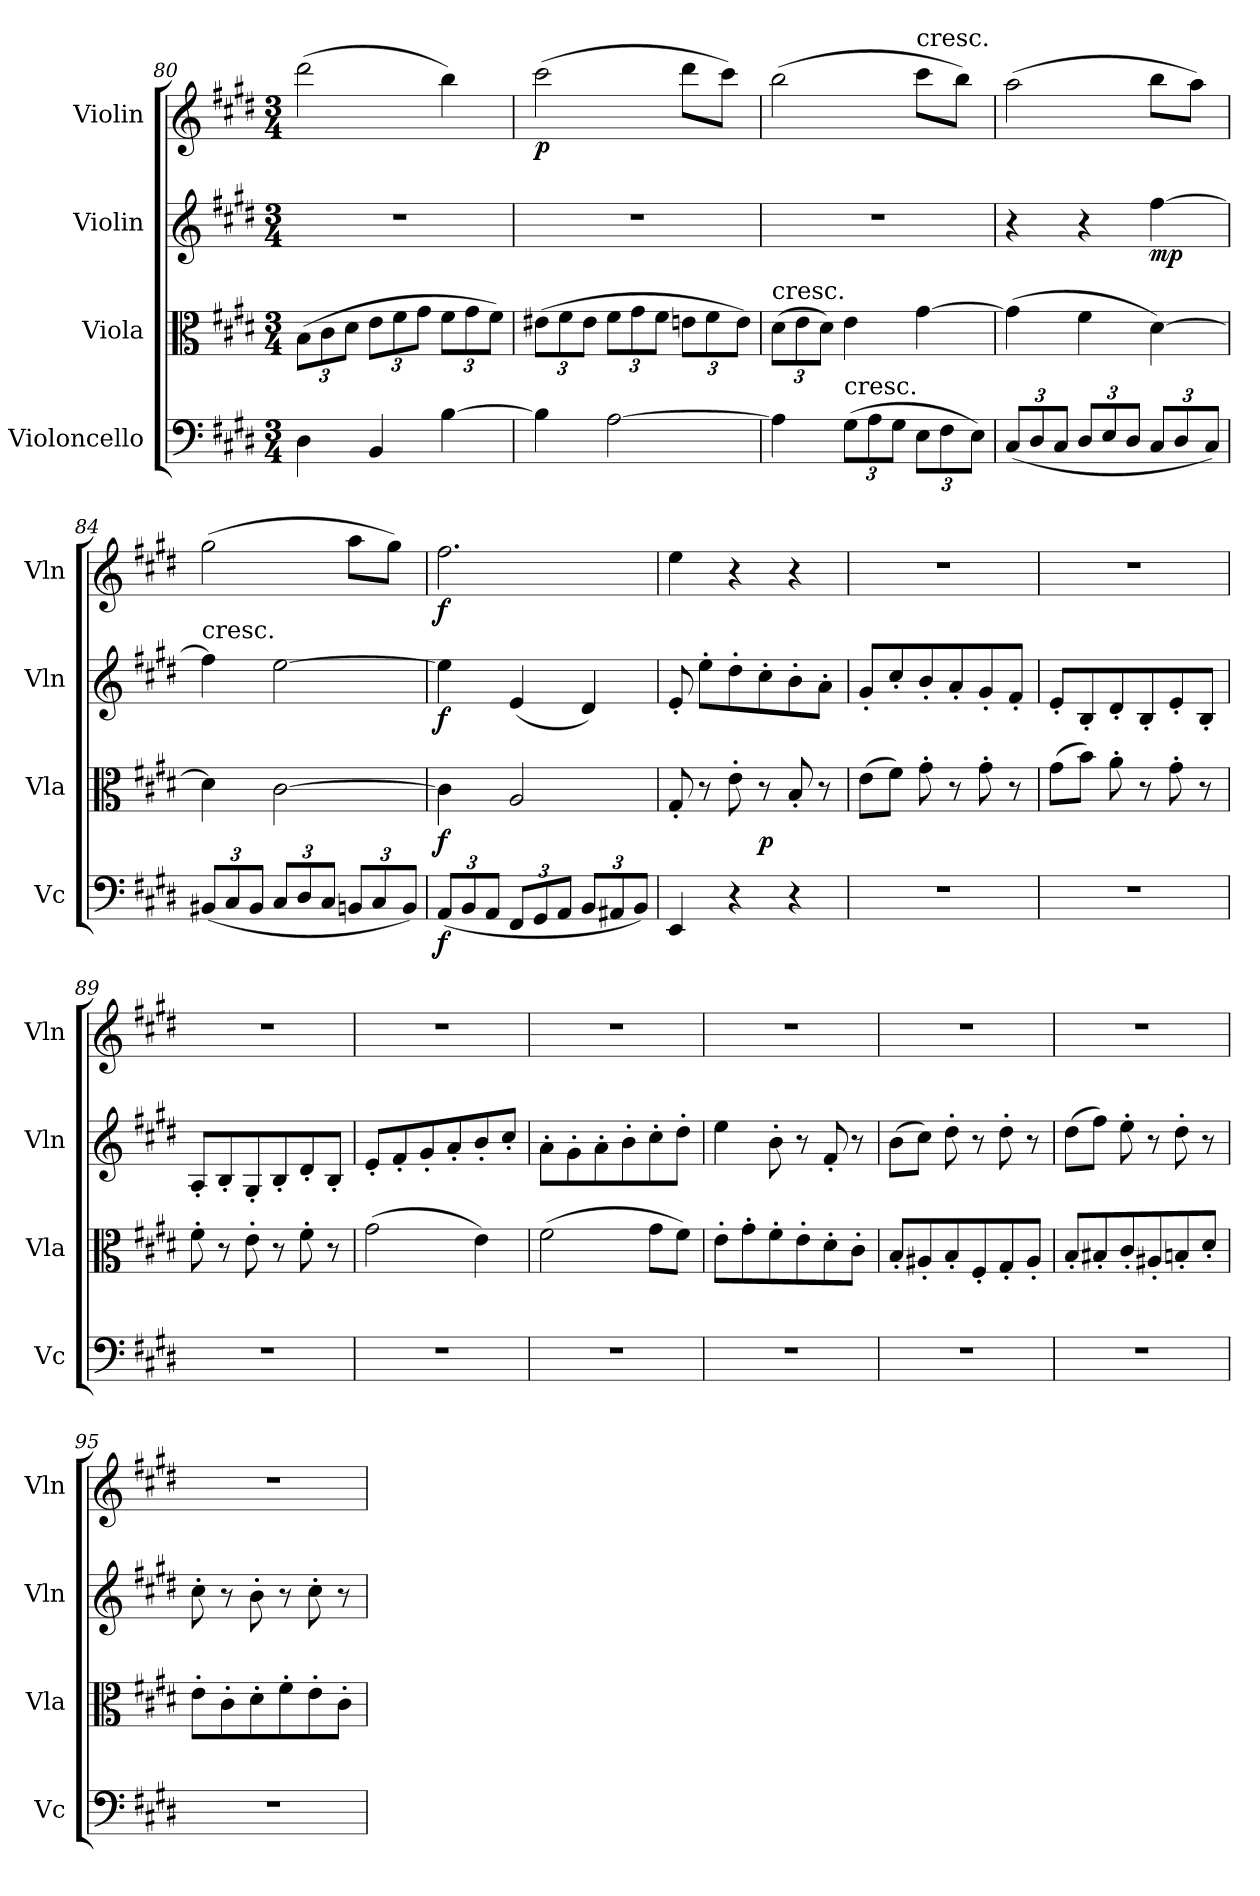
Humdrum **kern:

**kern	**dynam	**kern	**dynam	**kern	**dynam	**kern	**dynam
*part4	*part4	*part3	*part3	*part2	*part2	*part1	*part1
*staff4	*staff4	*staff3	*staff3	*staff2	*staff2	*staff1	*staff1
*I"Violoncello	*	*I"Viola	*	*I"Violin	*	*I"Violin	*
*I'Vc	*	*I'Vla	*	*I'Vln	*	*I'Vln	*
*clefF4	*	*clefC3	*	*clefG2	*	*clefG2	*
*k[f#c#g#d#]	*	*k[f#c#g#d#]	*	*k[f#c#g#d#]	*	*k[f#c#g#d#]	*
*M3/4	*	*M3/4	*	*M3/4	*	*M3/4	*
=80	=80	=80	=80	=80	=80	=80	=80
4D#\	.	(12B\L	.	2.r	.	(2ddd#\	.
.	.	12c#\	.	.	.	.	.
.	.	12d#\J	.	.	.	.	.
4BB/	.	12e\L	.	.	.	.	.
.	.	12f#\	.	.	.	.	.
.	.	12g#\J	.	.	.	.	.
[4B\	.	12f#\L	.	.	.	4bb\)	.
.	.	12g#\	.	.	.	.	.
.	.	12f#\J)	.	.	.	.	.
=81	=81	=81	=81	=81	=81	=81	=81
4B\]	.	(12e#X\L	.	2.r	.	(2ccc#\	p
.	.	12f#\	.	.	.	.	.
.	.	12e#\J	.	.	.	.	.
[2A\	.	12f#\L	.	.	.	.	.
.	.	12g#\	.	.	.	.	.
.	.	12f#\J	.	.	.	.	.
.	.	12en\L	.	.	.	8ddd#\L	.
.	.	12f#\	.	.	.	.	.
.	.	.	.	.	.	8ccc#\J)	.
.	.	12e\J)	.	.	.	.	.
=82	=82	=82	=82	=82	=82	=82	=82
!	!	!LO:TX:t=cresc.	!	!	!	!	!
4A\]	.	(12d#\L	.	2.r	.	(2bb\	.
.	.	12e\	.	.	.	.	.
.	.	12d#\J)	.	.	.	.	.
!LO:TX:t=cresc.	!	!	!	!	!	!	!
(12G#\L	.	4e\	.	.	.	.	.
12A\	.	.	.	.	.	.	.
12G#\J	.	.	.	.	.	.	.
!	!	!	!	!	!	!LO:TX:t=cresc.	!
12E\L	.	[4g#\	.	.	.	8ccc#\L	.
12F#\	.	.	.	.	.	.	.
.	.	.	.	.	.	8bb\J)	.
12E\J)	.	.	.	.	.	.	.
=83	=83	=83	=83	=83	=83	=83	=83
(12C#/L	.	(4g#\]	.	4r	.	(2aa\	.
12D#/	.	.	.	.	.	.	.
12C#/J	.	.	.	.	.	.	.
12D#/L	.	4f#\	.	4r	.	.	.
12E/	.	.	.	.	.	.	.
12D#/J	.	.	.	.	.	.	.
12C#/L	.	[4d#\)	.	[4ff#\	mp	8bb\L	.
12D#/	.	.	.	.	.	.	.
.	.	.	.	.	.	8aa\J)	.
12C#/J)	.	.	.	.	.	.	.
=84	=84	=84	=84	=84	=84	=84	=84
!	!	!	!	!LO:TX:t=cresc.	!	!	!
(12BB#X/L	.	4d#\]	.	4ff#\]	.	(2gg#\	.
12C#/	.	.	.	.	.	.	.
12BB#/J	.	.	.	.	.	.	.
12C#/L	.	[2c#\	.	[2ee\	.	.	.
12D#/	.	.	.	.	.	.	.
12C#/J	.	.	.	.	.	.	.
12BBn/L	.	.	.	.	.	8aa\L	.
12C#/	.	.	.	.	.	.	.
.	.	.	.	.	.	8gg#\J)	.
12BB/J)	.	.	.	.	.	.	.
=85	=85	=85	=85	=85	=85	=85	=85
(12AA/L	f	4c#\]	f	4ee\]	f	2.ff#\	f
12BB/	.	.	.	.	.	.	.
12AA/J	.	.	.	.	.	.	.
12FF#/L	.	2A/	.	(4e/	.	.	.
12GG#/	.	.	.	.	.	.	.
12AA/J	.	.	.	.	.	.	.
12BB/L	.	.	.	4d#/)	.	.	.
12AA#X/	.	.	.	.	.	.	.
12BB/J)	.	.	.	.	.	.	.
=86	=86	=86	=86	=86	=86	=86	=86
4EE/	.	8G#'/	.	8e'/	.	4ee\	.
.	.	8r	.	8ee'\L	.	.	.
4r	.	8e'\	.	8dd#'\	.	4r	.
.	.	8r	p	8cc#'\	.	.	.
4r	.	8B'/	.	8b'\	.	4r	.
.	.	8r	.	8a'\J	.	.	.
=87	=87	=87	=87	=87	=87	=87	=87
2.r	.	(8e\L	.	8g#'/L	.	2.r	.
.	.	8f#\J)	.	8cc#'/	.	.	.
.	.	8g#'\	.	8b'/	.	.	.
.	.	8r	.	8a'/	.	.	.
.	.	8g#'\	.	8g#'/	.	.	.
.	.	8r	.	8f#'/J	.	.	.
=88	=88	=88	=88	=88	=88	=88	=88
2.r	.	(8g#\L	.	8e'/L	.	2.r	.
.	.	8b\J)	.	8B'/	.	.	.
.	.	8a'\	.	8d#'/	.	.	.
.	.	8r	.	8B'/	.	.	.
.	.	8g#'\	.	8e'/	.	.	.
.	.	8r	.	8B'/J	.	.	.
=89	=89	=89	=89	=89	=89	=89	=89
2.r	.	8f#'\	.	8A'/L	.	2.r	.
.	.	8r	.	8B'/	.	.	.
.	.	8e'\	.	8G#'/	.	.	.
.	.	8r	.	8B'/	.	.	.
.	.	8f#'\	.	8d#'/	.	.	.
.	.	8r	.	8B'/J	.	.	.
=90	=90	=90	=90	=90	=90	=90	=90
2.r	.	(2g#\	.	8e'/L	.	2.r	.
.	.	.	.	8f#'/	.	.	.
.	.	.	.	8g#'/	.	.	.
.	.	.	.	8a'/	.	.	.
.	.	4e\)	.	8b'/	.	.	.
.	.	.	.	8cc#'/J	.	.	.
=91	=91	=91	=91	=91	=91	=91	=91
2.r	.	(2f#\	.	8a'\L	.	2.r	.
.	.	.	.	8g#'\	.	.	.
.	.	.	.	8a'\	.	.	.
.	.	.	.	8b'\	.	.	.
.	.	8g#\L	.	8cc#'\	.	.	.
.	.	8f#\J)	.	8dd#'\J	.	.	.
=92	=92	=92	=92	=92	=92	=92	=92
2.r	.	8e'\L	.	4ee\	.	2.r	.
.	.	8g#'\	.	.	.	.	.
.	.	8f#'\	.	8b'\	.	.	.
.	.	8e'\	.	8r	.	.	.
.	.	8d#'\	.	8f#'/	.	.	.
.	.	8c#'\J	.	8r	.	.	.
=93	=93	=93	=93	=93	=93	=93	=93
2.r	.	8B'/L	.	(8b\L	.	2.r	.
.	.	8A#X'/	.	8cc#\J)	.	.	.
.	.	8B'/	.	8dd#'\	.	.	.
.	.	8F#'/	.	8r	.	.	.
.	.	8G#'/	.	8dd#'\	.	.	.
.	.	8A#'/J	.	8r	.	.	.
=94	=94	=94	=94	=94	=94	=94	=94
2.r	.	8B'/L	.	(8dd#\L	.	2.r	.
.	.	8B#X'/	.	8ff#\J)	.	.	.
.	.	8c#'/	.	8ee'\	.	.	.
.	.	8A#X'/	.	8r	.	.	.
.	.	8Bn'/	.	8dd#'\	.	.	.
.	.	8d#'/J	.	8r	.	.	.
=95	=95	=95	=95	=95	=95	=95	=95
2.r	.	8e'\L	.	8cc#'\	.	2.r	.
.	.	8c#'\	.	8r	.	.	.
.	.	8d#'\	.	8b'\	.	.	.
.	.	8f#'\	.	8r	.	.	.
.	.	8e'\	.	8cc#'\	.	.	.
.	.	8c#'\J	.	8r	.	.	.
=	=	=	=	=	=	=	=
*-	*-	*-	*-	*-	*-	*-	*-
